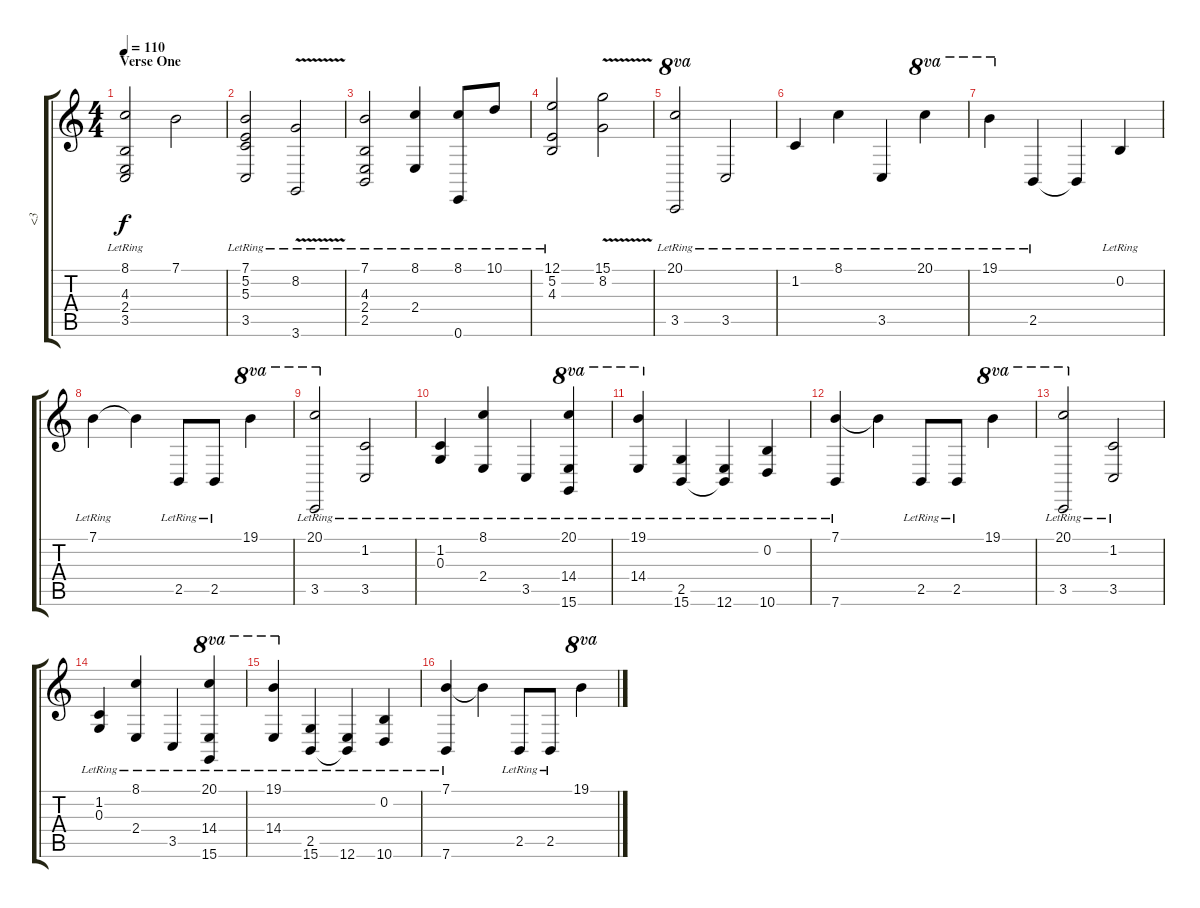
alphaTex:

\track ("<3" "<3") {instrument acousticgrandpiano}
\staff {score tabs}
\tuning (E4 B3 G3 D3 A2 E2) {hide}
\ts (4 4)
\section ("" "Verse One")
\tempo 110
\clef g2
\ks c
(8.1 4.3{lr} 2.4{lr} 3.5{lr}).2{dy f} 7.1.2 |
(7.1 5.2 5.3 3.5{lr}).2 (8.2{v lr} 3.6{lr}).2 |
(7.1 4.3{lr} 2.4 2.5{lr}).2 (8.1 2.4{lr}).4 (8.1 0.6{lr}).8 10.1{lr}.8 |
(12.1{lr} 5.2{lr} 4.3{lr}).2 (15.1 8.2{v}).2 |
(20.1{lr} 3.5).2{ot 8va} 3.5{lr}.2 |
1.2{lr}.4 8.1{lr}.4 3.5{lr}.4 20.1{lr}.4{ot 8va} |
19.1{lr}.4{ot 8va} 2.5{lr}.4 2.5{t}.4 0.2{lr}.4 |
7.1{lr}.4 7.1{t}.4 2.5{lr}.8 2.5{lr}.8 19.1.4{ot 8va} |
(20.1{lr} 3.5).2{ot 8va} (1.2 3.5{lr}).2 |
(1.2{lr} 0.3{lr}).4 (8.1{lr} 2.4{lr}).4 3.5{lr}.4 (20.1{lr} 14.4{lr} 15.6{lr}).4{ot 8va} |
(19.1{lr} 14.4{lr}).4{ot 8va} (2.5{lr} 15.6{lr}).4 (2.5{t} 12.6{lr}).4 (0.2{lr} 10.6{lr}).4 |
(7.1{lr} 7.6{lr}).4 7.1{t}.4 2.5{lr}.8 2.5{lr}.8 19.1.4{ot 8va} |
(20.1{lr} 3.5).2{ot 8va} (1.2 3.5{lr}).2 |
(1.2{lr} 0.3{lr}).4 (8.1{lr} 2.4{lr}).4 3.5{lr}.4 (20.1{lr} 14.4{lr} 15.6{lr}).4{ot 8va} |
(19.1{lr} 14.4{lr}).4{ot 8va} (2.5{lr} 15.6{lr}).4 (2.5{t} 12.6{lr}).4 (0.2{lr} 10.6{lr}).4 |
(7.1{lr} 7.6{lr}).4 7.1{t}.4 2.5{lr}.8 2.5{lr}.8 19.1.4{ot 8va}
